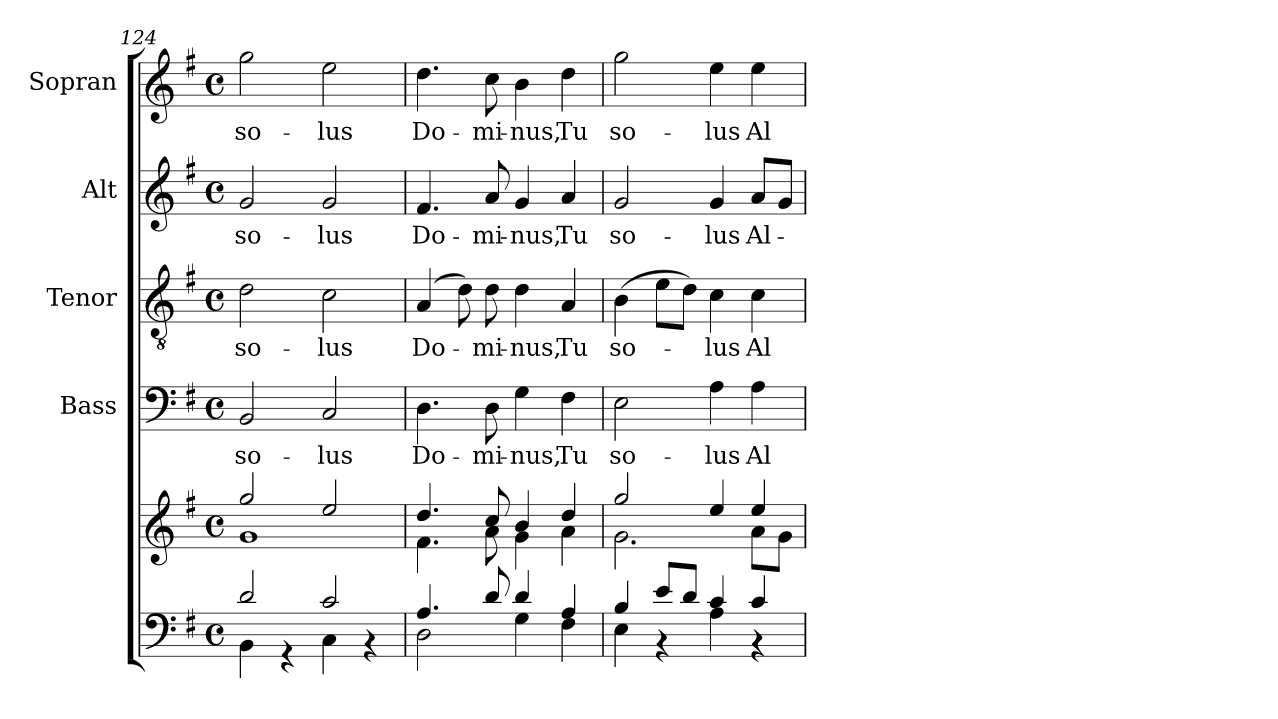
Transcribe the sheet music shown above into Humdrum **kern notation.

**kern	**kern	**kern	**text	**kern	**text	**kern	**text	**kern	**text
*part5	*part5	*part4	*part4	*part3	*part3	*part2	*part2	*part1	*part1
*staff6	*staff5	*staff4	*staff4	*staff3	*staff3	*staff2	*staff2	*staff1	*staff1
*	*	*I"Bass	*	*I"Tenor	*	*I"Alt	*	*I"Sopran	*
*	*	*I'B.	*	*I'T.	*	*I'A.	*	*I'S.	*
*clefF4	*clefG2	*clefF4	*	*clefGv2	*	*clefG2	*	*clefG2	*
*k[f#]	*k[f#]	*k[f#]	*	*k[f#]	*	*k[f#]	*	*k[f#]	*
*G:	*G:	*G:	*	*G:	*	*G:	*	*G:	*
*M4/4	*M4/4	*M4/4	*	*M4/4	*	*M4/4	*	*M4/4	*
*met(c)	*met(c)	*met(c)	*	*met(c)	*	*met(c)	*	*met(c)	*
=124	=124	=124	=124	=124	=124	=124	=124	=124	=124
*^	*^	*	*	*	*	*	*	*	*
!	!	!	!	!	!LO:LY:b	!	!LO:LY:b	!	!LO:LY:b	!	!LO:LY:b
2d!/	4BB\	2gg!/	1g!	2BB/	so-	2d\	so-	2g/	so-	2gg\	so-
.	4r	.	.	.	.	.	.	.	.	.	.
!	!	!	!	!	!LO:LY:b	!	!LO:LY:b	!	!LO:LY:b	!	!LO:LY:b
2c!/	4C\	2ee!/	.	2C/	-lus	2c\	-lus	2g/	-lus	2ee\	-lus
.	4r	.	.	.	.	.	.	.	.	.	.
=125	=125	=125	=125	=125	=125	=125	=125	=125	=125	=125	=125
!	!	!	!	!	!LO:LY:b	!	!LO:LY:b	!	!LO:LY:b	!	!LO:LY:b
4.A!/	2D\	4.dd!/	4.f#!\	4.D\	Do-	(4A/	Do-	4.f#/	Do-	4.dd\	Do-
.	.	.	.	.	.	8d\)	.	.	.	.	.
!	!	!	!	!	!LO:LY:b	!	!LO:LY:b	!	!LO:LY:b	!	!LO:LY:b
8d!/	.	8cc!/	8a!\	8D\	-mi-	8d\	-mi-	8a/	-mi-	8cc\	-mi-
!	!	!	!	!	!LO:LY:b	!	!LO:LY:b	!	!LO:LY:b	!	!LO:LY:b
4d!/	4G\	4b!/	4g!\	4G\	-nus,	4d\	-nus,	4g/	-nus,	4b\	-nus,
!	!	!	!	!	!LO:LY:b	!	!LO:LY:b	!	!LO:LY:b	!	!LO:LY:b
4A!/	4F#\	4dd!/	4a!\	4F#\	Tu	4A/	Tu	4a/	Tu	4dd\	Tu
=126	=126	=126	=126	=126	=126	=126	=126	=126	=126	=126	=126
!	!	!	!	!	!LO:LY:b	!	!LO:LY:b	!	!LO:LY:b	!	!LO:LY:b
4B!/	4E\	2gg!/	2.g!\	2E\	so-	(>4B\	so-	2g/	so-	2gg\	so-
8e!/L	4r	.	.	.	.	8e\L	.	.	.	.	.
8d!/J	.	.	.	.	.	8d\J)	.	.	.	.	.
!	!	!	!	!	!LO:LY:b	!	!LO:LY:b	!	!LO:LY:b	!	!LO:LY:b
4c!/	4A\	4ee!/	.	4A\	-lus	4c\	-lus	4g/	-lus	4ee\	-lus
!	!	!	!	!	!LO:LY:b	!	!LO:LY:b	!	!LO:LY:b	!	!LO:LY:b
4c!/	4r	4ee!/	8a!\L	4A\	Al-	4c\	Al-	8a/L	Al-	4ee\	Al-
.	.	.	8g!\J	.	.	.	.	8g/J	.	.	.
*v	*v	*	*	*	*	*	*	*	*	*	*
*	*v	*v	*	*	*	*	*	*	*	*
=	=	=	=	=	=	=	=	=	=
*-	*-	*-	*-	*-	*-	*-	*-	*-	*-
